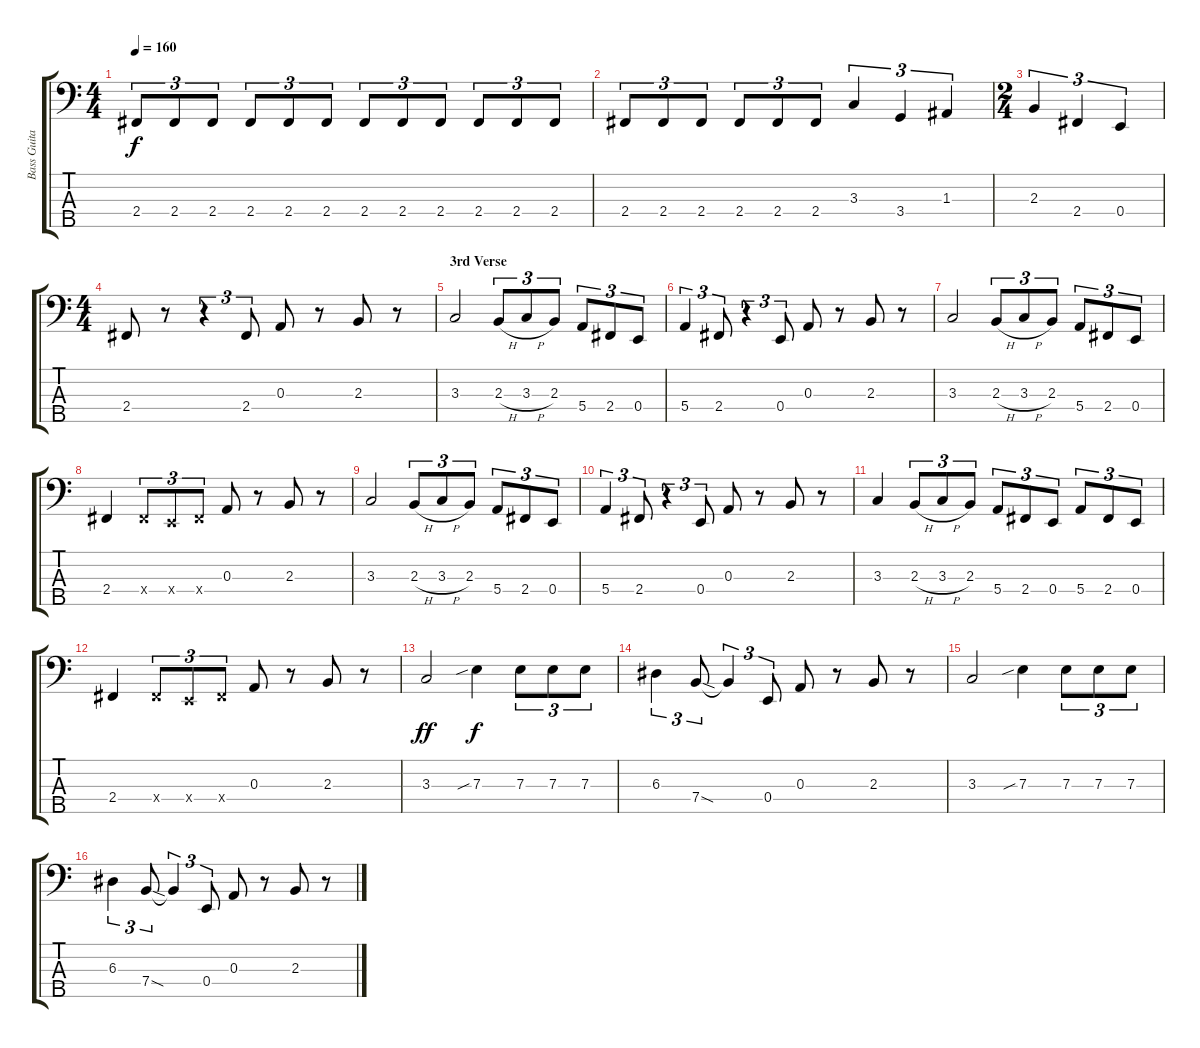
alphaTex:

\track ("Bass Guitar (Dave Ellefson)" "Bass Guita") {instrument electricbassfinger}
\staff {score tabs}
\tuning (G2 D2 A1 E1 B0) {hide}
\ts (4 4)
\tempo 160
\clef f4
\ks c
2.4.8{tu (3 2) dy f} 2.4.8{tu (3 2)} 2.4.8{tu (3 2)} 2.4.8{tu (3 2)} 2.4.8{tu (3 2)} 2.4.8{tu (3 2)} 2.4.8{tu (3 2)} 2.4.8{tu (3 2)} 2.4.8{tu (3 2)} 2.4.8{tu (3 2)} 2.4.8{tu (3 2)} 2.4.8{tu (3 2)} |
2.4.8{tu (3 2)} 2.4.8{tu (3 2)} 2.4.8{tu (3 2)} 2.4.8{tu (3 2)} 2.4.8{tu (3 2)} 2.4.8{tu (3 2)} 3.3.4{tu (3 2)} 3.4.4{tu (3 2)} 1.3.4{tu (3 2)} |
\ts (2 4)
2.3.4{tu (3 2)} 2.4.4{tu (3 2)} 0.4.4{tu (3 2)} |
\ts (4 4)
2.4.8 r.8 r.4{tu (3 2)} 2.4.8{tu (3 2)} 0.3.8 r.8 2.3.8 r.8 |
\section ("" "3rd Verse")
3.3.2 2.3{h}.8{tu (3 2)} 3.3{h}.8{tu (3 2)} 2.3.8{tu (3 2)} 5.4.8{tu (3 2)} 2.4.8{tu (3 2)} 0.4.8{tu (3 2)} |
5.4.4{tu (3 2)} 2.4.8{tu (3 2)} r.4{tu (3 2)} 0.4.8{tu (3 2)} 0.3.8 r.8 2.3.8 r.8 |
3.3.2 2.3{h}.8{tu (3 2)} 3.3{h}.8{tu (3 2)} 2.3.8{tu (3 2)} 5.4.8{tu (3 2)} 2.4.8{tu (3 2)} 0.4.8{tu (3 2)} |
2.4.4 2.4{x}.8{tu (3 2)} 0.4{x}.8{tu (3 2)} 2.4{x}.8{tu (3 2)} 0.3.8 r.8 2.3.8 r.8 |
3.3.2 2.3{h}.8{tu (3 2)} 3.3{h}.8{tu (3 2)} 2.3.8{tu (3 2)} 5.4.8{tu (3 2)} 2.4.8{tu (3 2)} 0.4.8{tu (3 2)} |
5.4.4{tu (3 2)} 2.4.8{tu (3 2)} r.4{tu (3 2)} 0.4.8{tu (3 2)} 0.3.8 r.8 2.3.8 r.8 |
3.3.4 2.3{h}.8{tu (3 2)} 3.3{h}.8{tu (3 2)} 2.3.8{tu (3 2)} 5.4.8{tu (3 2)} 2.4.8{tu (3 2)} 0.4.8{tu (3 2)} 5.4.8{tu (3 2)} 2.4.8{tu (3 2)} 0.4.8{tu (3 2)} |
2.4.4 2.4{x}.8{tu (3 2)} 0.4{x}.8{tu (3 2)} 2.4{x}.8{tu (3 2)} 0.3.8 r.8 2.3.8 r.8 |
3.3.2{dy ff} 7.3{sib}.4{dy f} 7.3.8{tu (3 2)} 7.3.8{tu (3 2)} 7.3.8{tu (3 2)} |
6.3.4{tu (3 2)} 7.4{sod}.8{tu (3 2)} 7.4{t}.4{tu (3 2)} 0.4.8{tu (3 2)} 0.3.8 r.8 2.3.8 r.8 |
3.3.2 7.3{sib}.4 7.3.8{tu (3 2)} 7.3.8{tu (3 2)} 7.3.8{tu (3 2)} |
6.3.4{tu (3 2)} 7.4{sod}.8{tu (3 2)} 7.4{t}.4{tu (3 2)} 0.4.8{tu (3 2)} 0.3.8 r.8 2.3.8 r.8
